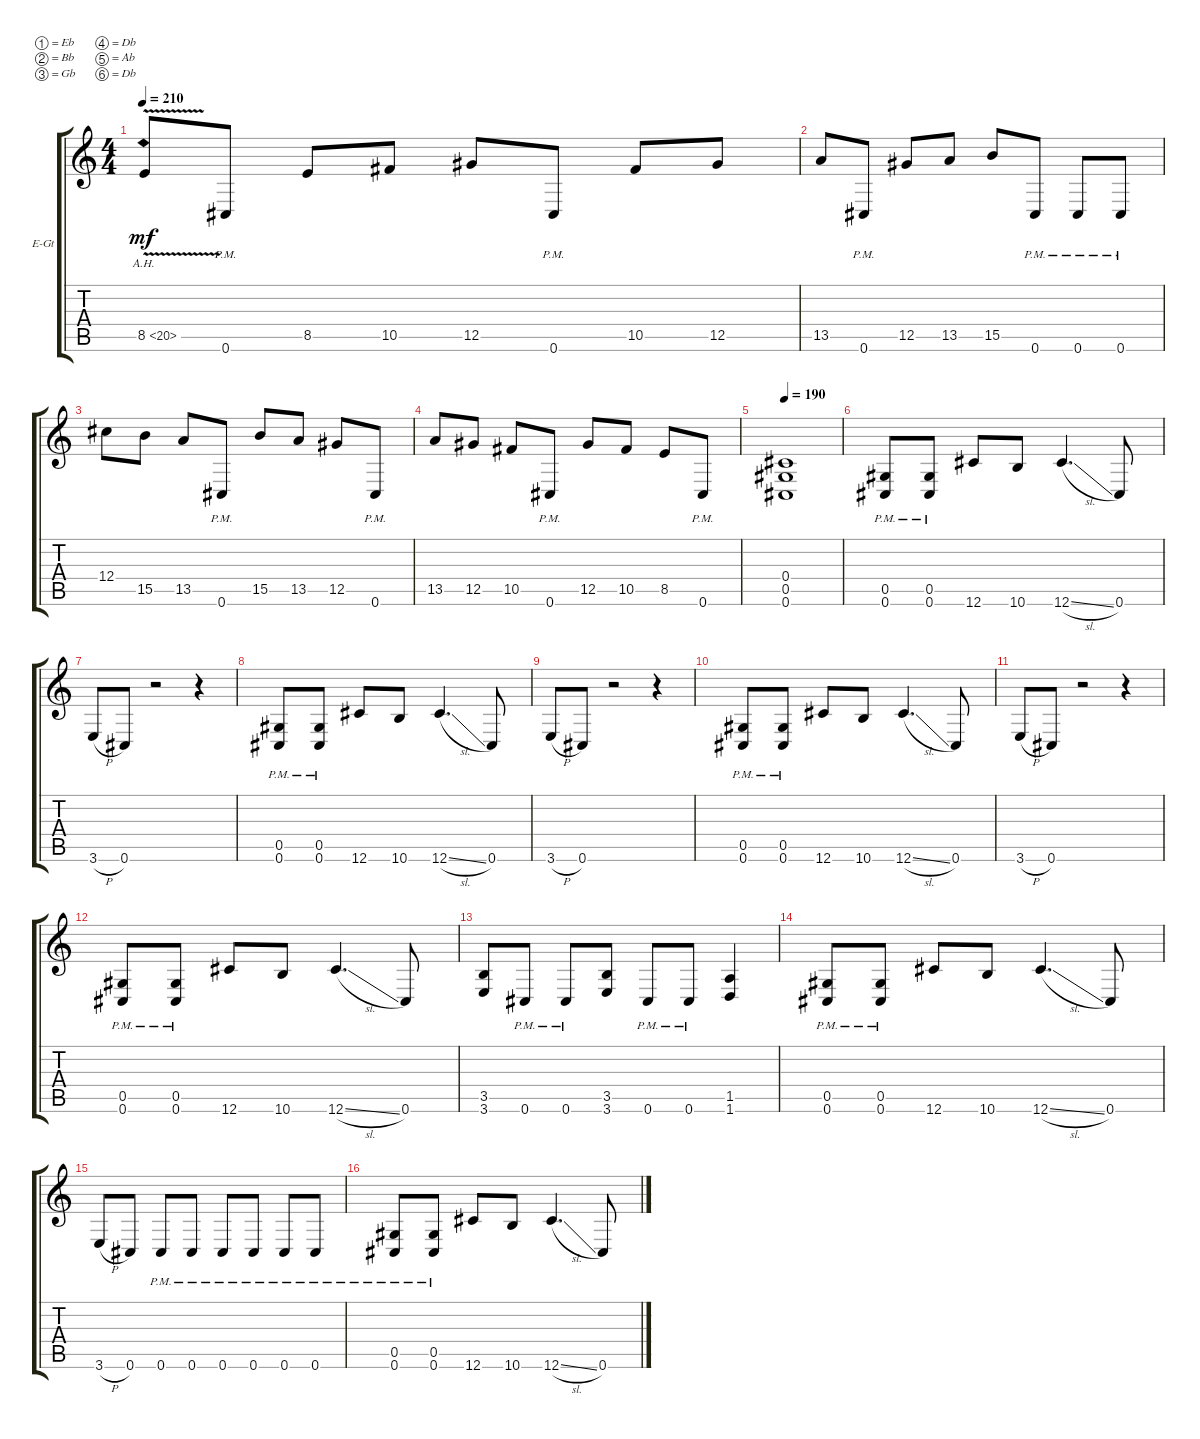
\defaultSystemsLayout 4
\bracketExtendMode groupsimilarinstruments
\firstSystemTrackNameOrientation horizontal
\otherSystemsTrackNameOrientation horizontal
\track ("Electric Guitar" "E-Gt") {instrument distortionguitar}
\staff {score tabs}
\tuning (Eb4 Bb3 Gb3 Db3 Ab2 Db2)
\ts (4 4)
\tempo 210
\clef g2
\ks c
8.5{ah 12 v t}.8{dy mf} 0.6{pm}.8 8.5.8 10.5.8 12.5.8 0.6{pm}.8 10.5.8 12.5.8 |
13.5.8 0.6{pm}.8 12.5.8 13.5.8 15.5.8 0.6{pm}.8 0.6{pm}.8 0.6{pm}.8 |
12.4.8 15.5.8 13.5.8 0.6{pm}.8 15.5.8 13.5.8 12.5.8 0.6{pm}.8 |
13.5.8 12.5.8 10.5.8 0.6{pm}.8 12.5.8 10.5.8 8.5.8 0.6{pm}.8 |
\tempo 190
(0.5 0.6 0.4).1 |
(0.6{pm} 0.5{pm}).8 (0.6{pm} 0.5{pm}).8 12.6.8 10.6.8 12.6{sl}.4{d} 0.6.8 |
3.6{h}.8 0.6.8 r.2 r.4 |
(0.6{pm} 0.5{pm}).8 (0.6{pm} 0.5{pm}).8 12.6.8 10.6.8 12.6{sl}.4{d} 0.6.8 |
3.6{h}.8 0.6.8 r.2 r.4 |
(0.6{pm} 0.5{pm}).8 (0.6{pm} 0.5{pm}).8 12.6.8 10.6.8 12.6{sl}.4{d} 0.6.8 |
3.6{h}.8 0.6.8 r.2 r.4 |
(0.6{pm} 0.5{pm}).8 (0.6{pm} 0.5{pm}).8 12.6.8 10.6.8 12.6{sl}.4{d} 0.6.8 |
(3.6 3.5).8 0.6{pm}.8 0.6{pm}.8 (3.5 3.6).8 0.6{pm}.8 0.6{pm}.8 (1.6 1.5).4 |
(0.6{pm} 0.5{pm}).8 (0.6{pm} 0.5{pm}).8 12.6.8 10.6.8 12.6{sl}.4{d} 0.6.8 |
3.6{h}.8 0.6.8 0.6{pm}.8 0.6{pm}.8 0.6{pm}.8 0.6{pm}.8 0.6{pm}.8 0.6{pm}.8 |
(0.6{pm} 0.5{pm}).8 (0.6{pm} 0.5{pm}).8 12.6.8 10.6.8 12.6{sl}.4{d} 0.6.8
